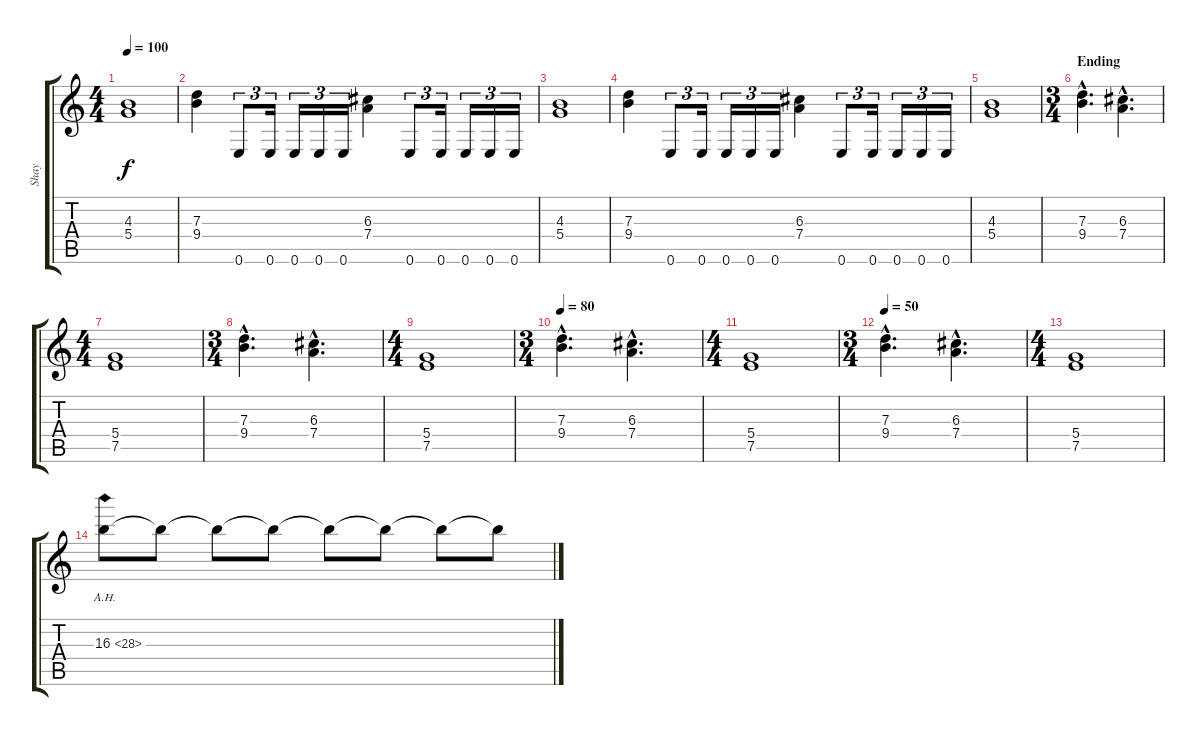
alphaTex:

\track ("Shay" "Shay") {instrument distortionguitar}
\staff {score tabs}
\tuning (E4 B3 G3 D3 A2 E2) {hide}
\ts (4 4)
\tempo 100
\clef g2
\ks c
(4.3 5.4).1{dy f} |
(7.3 9.4).4{instrument distortionguitar} 0.6.8{tu (3 2)} 0.6.16{tu (3 2)} 0.6.16{tu (3 2)} 0.6.16{tu (3 2)} 0.6.16{tu (3 2)} (6.3 7.4).4 0.6.8{tu (3 2)} 0.6.16{tu (3 2)} 0.6.16{tu (3 2)} 0.6.16{tu (3 2)} 0.6.16{tu (3 2)} |
(4.3 5.4).1 |
(7.3 9.4).4 0.6.8{tu (3 2)} 0.6.16{tu (3 2)} 0.6.16{tu (3 2)} 0.6.16{tu (3 2)} 0.6.16{tu (3 2)} (6.3 7.4).4 0.6.8{tu (3 2)} 0.6.16{tu (3 2)} 0.6.16{tu (3 2)} 0.6.16{tu (3 2)} 0.6.16{tu (3 2)} |
(4.3 5.4).1 |
\ts (3 4)
\section ("" "Ending")
(7.3{hac} 9.4{hac}).4{d} (6.3{hac} 7.4{hac}).4{d} |
\ts (4 4)
(5.4 7.5).1 |
\ts (3 4)
(7.3{hac} 9.4{hac}).4{d} (6.3{hac} 7.4{hac}).4{d} |
\ts (4 4)
(5.4 7.5).1 |
\ts (3 4)
\tempo 80
(7.3{hac} 9.4{hac}).4{d} (6.3{hac} 7.4{hac}).4{d} |
\ts (4 4)
(5.4 7.5).1 |
\ts (3 4)
\tempo 50
(7.3{hac} 9.4{hac}).4{d} (6.3{hac} 7.4{hac}).4{d} |
\ts (4 4)
(5.4 7.5).1 |
16.3{ah 12}.8 16.3{t}.8 16.3{t}.8 16.3{t}.8 16.3{t}.8 16.3{t}.8 16.3{t}.8 16.3{t}.8
